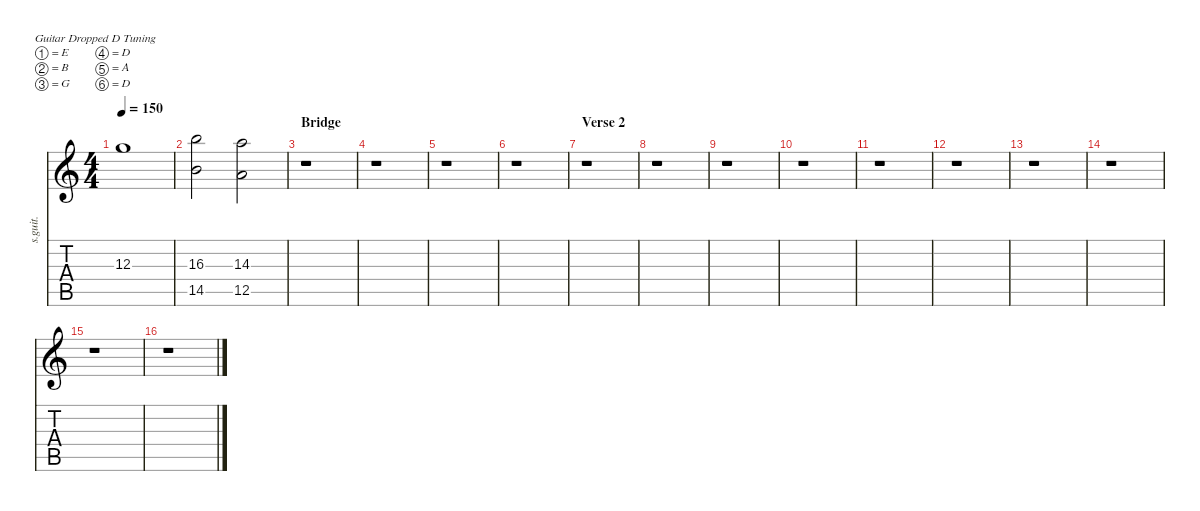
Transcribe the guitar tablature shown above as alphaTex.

\defaultSystemsLayout 4
\hideDynamics
\bracketExtendMode nobrackets
\track ("Strings 1" "s.guit.") {instrument stringensemble1}
\staff {score tabs}
\tuning (E4 B3 G3 D3 A2 D2)
\displaytranspose 12
\ts (4 4)
\tempo 150
\clef g2
\ks c
12.3.1{lyrics (0 "") lyrics (1 "") lyrics (2 "") lyrics (3 "") lyrics (4 "") dy f} |
(16.3 14.5).2{lyrics (0 "") lyrics (1 "") lyrics (2 "") lyrics (3 "") lyrics (4 "")} (14.3 12.5).2{lyrics (0 "") lyrics (1 "") lyrics (2 "") lyrics (3 "") lyrics (4 "")} |
\section ("" "Bridge")
r.1 |
r.1 |
r.1 |
r.1 |
\section ("" "Verse 2")
r.1 |
r.1 |
r.1 |
r.1 |
r.1 |
r.1 |
r.1 |
r.1 |
r.1 |
r.1
